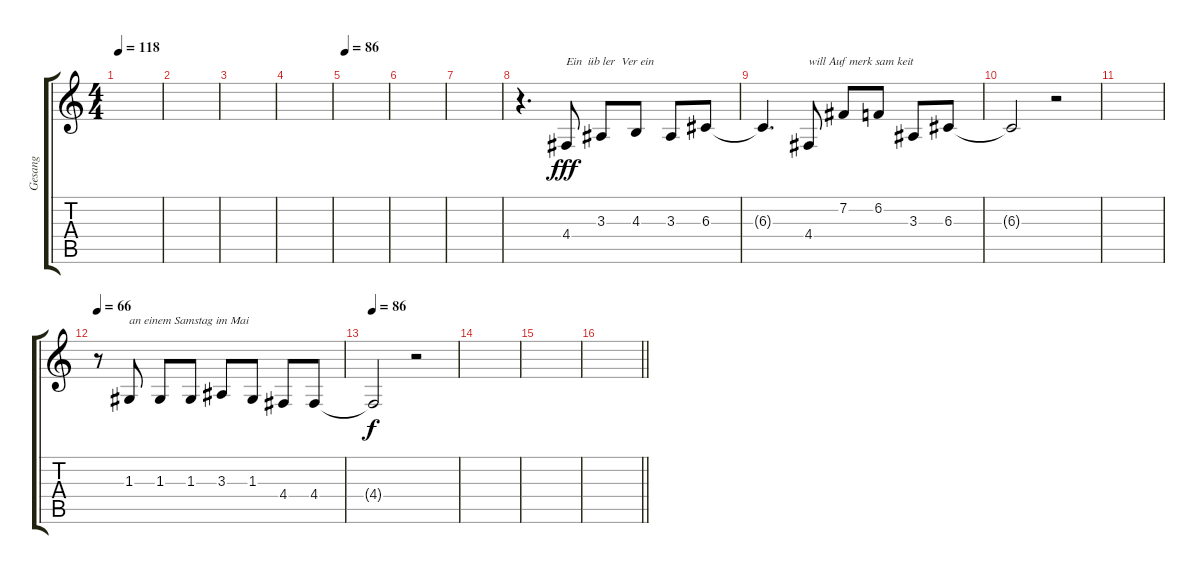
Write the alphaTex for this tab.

\track ("Gesang" "Gesang") {instrument lead6voice}
\staff {score tabs}
\tuning (E4 B3 G3 D3 A2 E2) {hide}
\ts (4 4)
\tempo 118
\clef g2
\ks c
|
|
|
|
\tempo 86
|
|
|
r.4{d} 4.4.8{txt "Ein  üb ler  Ver ein" dy fff} 3.3.8 4.3.8 3.3.8 6.3.8 |
6.3{t}.4{d} 4.4.8{txt "will Auf merk sam keit"} 7.2.8 6.2.8 3.3.8 6.3.8 |
6.3{t}.2 r.2 |
|
\tempo 66
r.8 1.3.8{txt "an einem Samstag im Mai"} 1.3.8 1.3.8 3.3.8 1.3.8 4.4.8 4.4.8 |
\tempo 86
4.4{t}.2{dy f} r.2 |
|
|
\barLineRight lightlight
